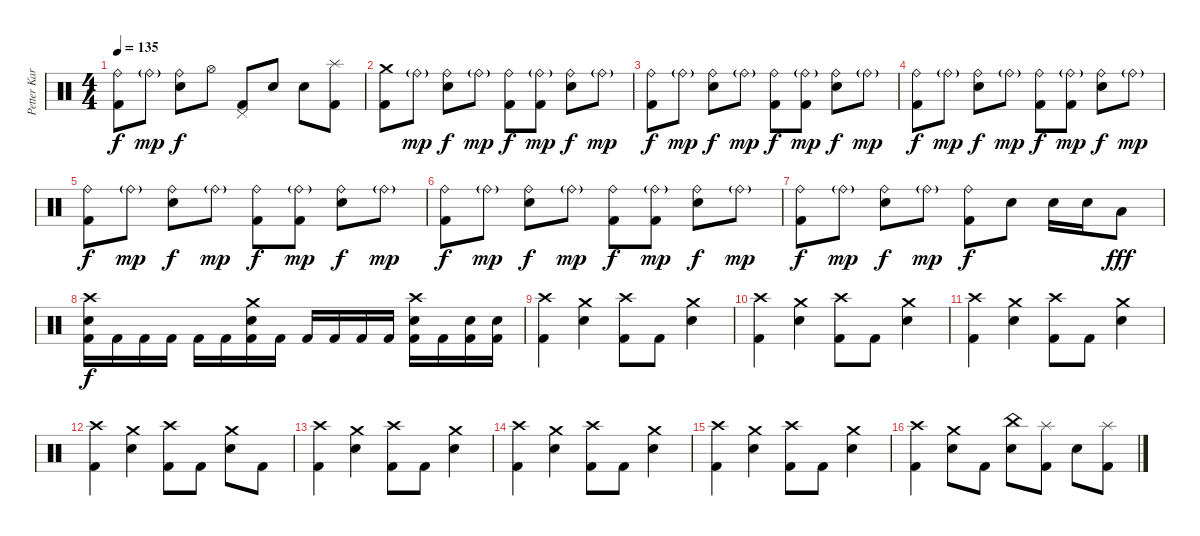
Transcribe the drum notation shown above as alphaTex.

\track ("Petter Karlsson" "Petter Kar") {instrument percussion}
\staff {score}
\articulation defaults
\ts (4 4)
\tempo 135
\clef neutral
\ks c
("Ride (bell)" "Kick (hit) 2").8{dy f} "Ride (bell)"{g}.8{dy mp} ("Ride (bell)" "Electric Snare (hit)").8{dy f} "Hi-Hat (open)".8 ("Pedal Hi-Hat (hit)" "Kick (hit) 2").8 "Electric Snare (hit)".8 "Electric Snare (hit)".8 ("Splash (hit)" "Kick (hit) 2").8 |
("Crash medium (hit)" "Kick (hit) 2").8 "Ride (bell)"{g}.8{dy mp} ("Ride (bell)" "Electric Snare (hit)").8{dy f} "Ride (bell)"{g}.8{dy mp} ("Ride (bell)" "Kick (hit) 2").8{dy f} ("Ride (bell)"{g} "Kick (hit) 2").8{dy mp} ("Ride (bell)" "Electric Snare (hit)").8{dy f} "Ride (bell)"{g}.8{dy mp} |
("Ride (bell)" "Kick (hit) 2").8{dy f} "Ride (bell)"{g}.8{dy mp} ("Ride (bell)" "Electric Snare (hit)").8{dy f} "Ride (bell)"{g}.8{dy mp} ("Ride (bell)" "Kick (hit) 2").8{dy f} ("Ride (bell)"{g} "Kick (hit) 2").8{dy mp} ("Ride (bell)" "Electric Snare (hit)").8{dy f} "Ride (bell)"{g}.8{dy mp} |
("Ride (bell)" "Kick (hit) 2").8{dy f} "Ride (bell)"{g}.8{dy mp} ("Ride (bell)" "Electric Snare (hit)").8{dy f} "Ride (bell)"{g}.8{dy mp} ("Ride (bell)" "Kick (hit) 2").8{dy f} ("Ride (bell)"{g} "Kick (hit) 2").8{dy mp} ("Ride (bell)" "Electric Snare (hit)").8{dy f} "Ride (bell)"{g}.8{dy mp} |
("Ride (bell)" "Kick (hit) 2").8{dy f} "Ride (bell)"{g}.8{dy mp} ("Ride (bell)" "Electric Snare (hit)").8{dy f} "Ride (bell)"{g}.8{dy mp} ("Ride (bell)" "Kick (hit) 2").8{dy f} ("Ride (bell)"{g} "Kick (hit) 2").8{dy mp} ("Ride (bell)" "Electric Snare (hit)").8{dy f} "Ride (bell)"{g}.8{dy mp} |
("Ride (bell)" "Kick (hit) 2").8{dy f} "Ride (bell)"{g}.8{dy mp} ("Ride (bell)" "Electric Snare (hit)").8{dy f} "Ride (bell)"{g}.8{dy mp} ("Ride (bell)" "Kick (hit) 2").8{dy f} ("Ride (bell)"{g} "Kick (hit) 2").8{dy mp} ("Ride (bell)" "Electric Snare (hit)").8{dy f} "Ride (bell)"{g}.8{dy mp} |
("Ride (bell)" "Kick (hit) 2").8{dy f} "Ride (bell)"{g}.8{dy mp} ("Ride (bell)" "Electric Snare (hit)").8{dy f} "Ride (bell)"{g}.8{dy mp} ("Ride (bell)" "Kick (hit) 2").8{dy f} "Electric Snare (hit)".8 "Electric Snare (hit)".16 "Electric Snare (hit)".16 "Low Tom (hit)".8{dy fff} |
("Crash high (hit)" "Electric Snare (hit)" "Kick (hit) 2").16{dy f} "Kick (hit) 2".16 "Kick (hit) 2".16 "Kick (hit) 2".16 "Kick (hit) 2".16 "Kick (hit) 2".16 ("Crash medium (hit)" "Electric Snare (hit)" "Kick (hit) 2").16 "Kick (hit) 2".16 "Kick (hit) 2".16 "Kick (hit) 2".16 "Kick (hit) 2".16 "Kick (hit) 2".16 ("Crash high (hit)" "Electric Snare (hit)" "Kick (hit) 2").16 "Kick (hit) 2".16 ("Electric Snare (hit)" "Kick (hit) 2").16 ("Electric Snare (hit)" "Kick (hit) 2").16 |
("Crash high (hit)" "Kick (hit) 2").4 ("Crash medium (hit)" "Electric Snare (hit)").4 ("Crash high (hit)" "Kick (hit) 2").8 "Kick (hit) 2".8 ("Crash medium (hit)" "Electric Snare (hit)").4 |
("Crash high (hit)" "Kick (hit) 2").4 ("Crash medium (hit)" "Electric Snare (hit)").4 ("Crash high (hit)" "Kick (hit) 2").8 "Kick (hit) 2".8 ("Crash medium (hit)" "Electric Snare (hit)").4 |
("Crash high (hit)" "Kick (hit) 2").4 ("Crash medium (hit)" "Electric Snare (hit)").4 ("Crash high (hit)" "Kick (hit) 2").8 "Kick (hit) 2".8 ("Crash medium (hit)" "Electric Snare (hit)").4 |
("Crash high (hit)" "Kick (hit) 2").4 ("Crash medium (hit)" "Electric Snare (hit)").4 ("Crash high (hit)" "Kick (hit) 2").8 "Kick (hit) 2".8 ("Crash medium (hit)" "Electric Snare (hit)").8 "Kick (hit) 2".8 |
("Crash high (hit)" "Kick (hit) 2").4 ("Crash medium (hit)" "Electric Snare (hit)").4 ("Crash high (hit)" "Kick (hit) 2").8 "Kick (hit) 2".8 ("Crash medium (hit)" "Electric Snare (hit)").4 |
("Crash high (hit)" "Kick (hit) 2").4 ("Crash medium (hit)" "Electric Snare (hit)").4 ("Crash high (hit)" "Kick (hit) 2").8 "Kick (hit) 2".8 ("Crash medium (hit)" "Electric Snare (hit)").4 |
("Crash high (hit)" "Kick (hit) 2").4 ("Crash medium (hit)" "Electric Snare (hit)").4 ("Crash high (hit)" "Kick (hit) 2").8 "Kick (hit) 2".8 ("Crash medium (hit)" "Electric Snare (hit)").4 |
("Crash high (hit)" "Kick (hit) 2").4 ("Crash medium (hit)" "Electric Snare (hit)").8 "Kick (hit) 2".8 ("China (hit)" "Electric Snare (hit)").8 ("Splash (hit)" "Kick (hit) 2").8 "Electric Snare (hit)".8 ("Splash (hit)" "Kick (hit) 2").8
